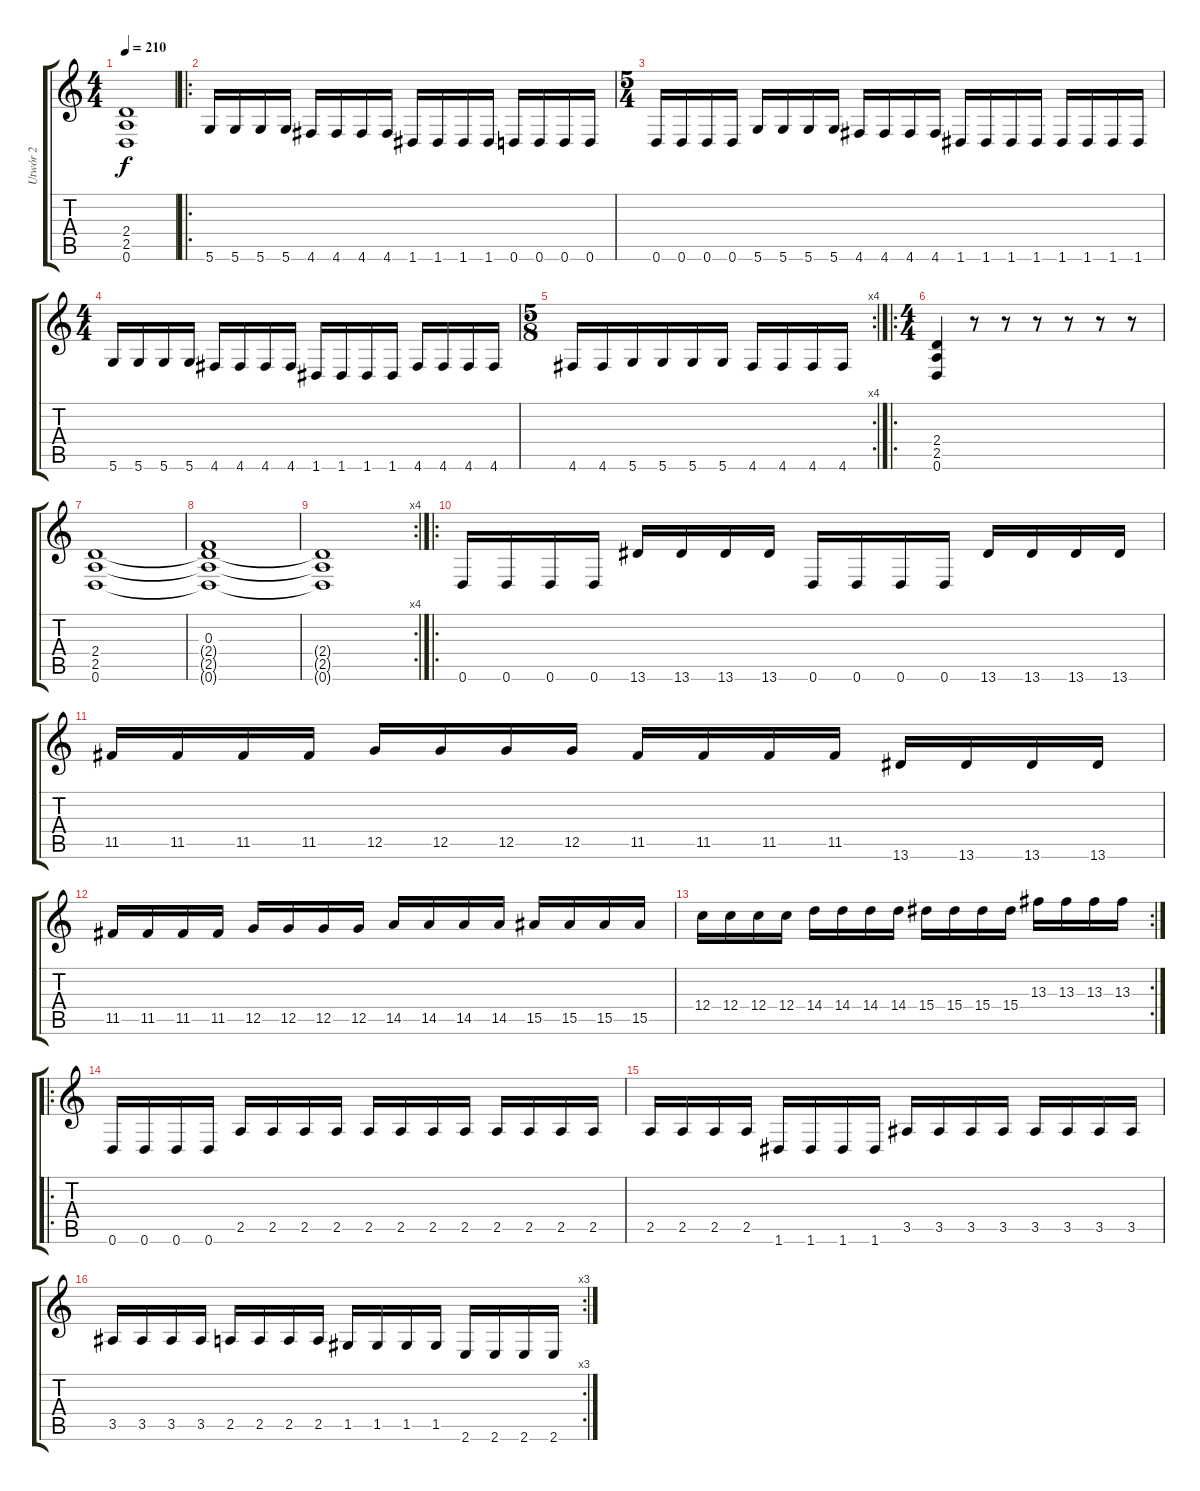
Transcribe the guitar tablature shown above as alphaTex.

\track ("Utwór 2" "Utwór 2") {instrument distortionguitar}
\staff {score tabs}
\tuning (D4 A3 F3 C3 G2 D2) {hide}
\ts (4 4)
\tempo 210
\clef g2
\ks c
(2.4{t} 2.5{t} 0.6{t}).1{dy f} |
\ro
5.6.16 5.6.16 5.6.16 5.6.16 4.6.16 4.6.16 4.6.16 4.6.16 1.6.16 1.6.16 1.6.16 1.6.16 0.6.16 0.6.16 0.6.16 0.6.16 |
\ts (5 4)
0.6.16 0.6.16 0.6.16 0.6.16 5.6.16 5.6.16 5.6.16 5.6.16 4.6.16 4.6.16 4.6.16 4.6.16 1.6.16 1.6.16 1.6.16 1.6.16 1.6.16 1.6.16 1.6.16 1.6.16 |
\ts (4 4)
5.6.16 5.6.16 5.6.16 5.6.16 4.6.16 4.6.16 4.6.16 4.6.16 1.6.16 1.6.16 1.6.16 1.6.16 4.6.16 4.6.16 4.6.16 4.6.16 |
\rc 4
\ts (5 8)
4.6.16 4.6.16 5.6.16 5.6.16 5.6.16 5.6.16 4.6.16 4.6.16 4.6.16 4.6.16 |
\ro
\ts (4 4)
(2.4 2.5 0.6).4 r.8 r.8 r.8 r.8 r.8 r.8 |
(2.4 2.5 0.6).1 |
(0.3 2.4{t} 2.5{t} 0.6{t}).1 |
\rc 4
(2.4{t} 2.5{t} 0.6{t}).1 |
\ro
0.6.16 0.6.16 0.6.16 0.6.16 13.6.16 13.6.16 13.6.16 13.6.16 0.6.16 0.6.16 0.6.16 0.6.16 13.6.16 13.6.16 13.6.16 13.6.16 |
11.5.16 11.5.16 11.5.16 11.5.16 12.5.16 12.5.16 12.5.16 12.5.16 11.5.16 11.5.16 11.5.16 11.5.16 13.6.16 13.6.16 13.6.16 13.6.16 |
11.5.16 11.5.16 11.5.16 11.5.16 12.5.16 12.5.16 12.5.16 12.5.16 14.5.16 14.5.16 14.5.16 14.5.16 15.5.16 15.5.16 15.5.16 15.5.16 |
\rc 2
12.4.16 12.4.16 12.4.16 12.4.16 14.4.16 14.4.16 14.4.16 14.4.16 15.4.16 15.4.16 15.4.16 15.4.16 13.3.16 13.3.16 13.3.16 13.3.16 |
\ro
0.6.16 0.6.16 0.6.16 0.6.16 2.5.16 2.5.16 2.5.16 2.5.16 2.5.16 2.5.16 2.5.16 2.5.16 2.5.16 2.5.16 2.5.16 2.5.16 |
2.5.16 2.5.16 2.5.16 2.5.16 1.6.16 1.6.16 1.6.16 1.6.16 3.5.16 3.5.16 3.5.16 3.5.16 3.5.16 3.5.16 3.5.16 3.5.16 |
\rc 3
3.5.16 3.5.16 3.5.16 3.5.16 2.5.16 2.5.16 2.5.16 2.5.16 1.5.16 1.5.16 1.5.16 1.5.16 2.6.16 2.6.16 2.6.16 2.6.16
